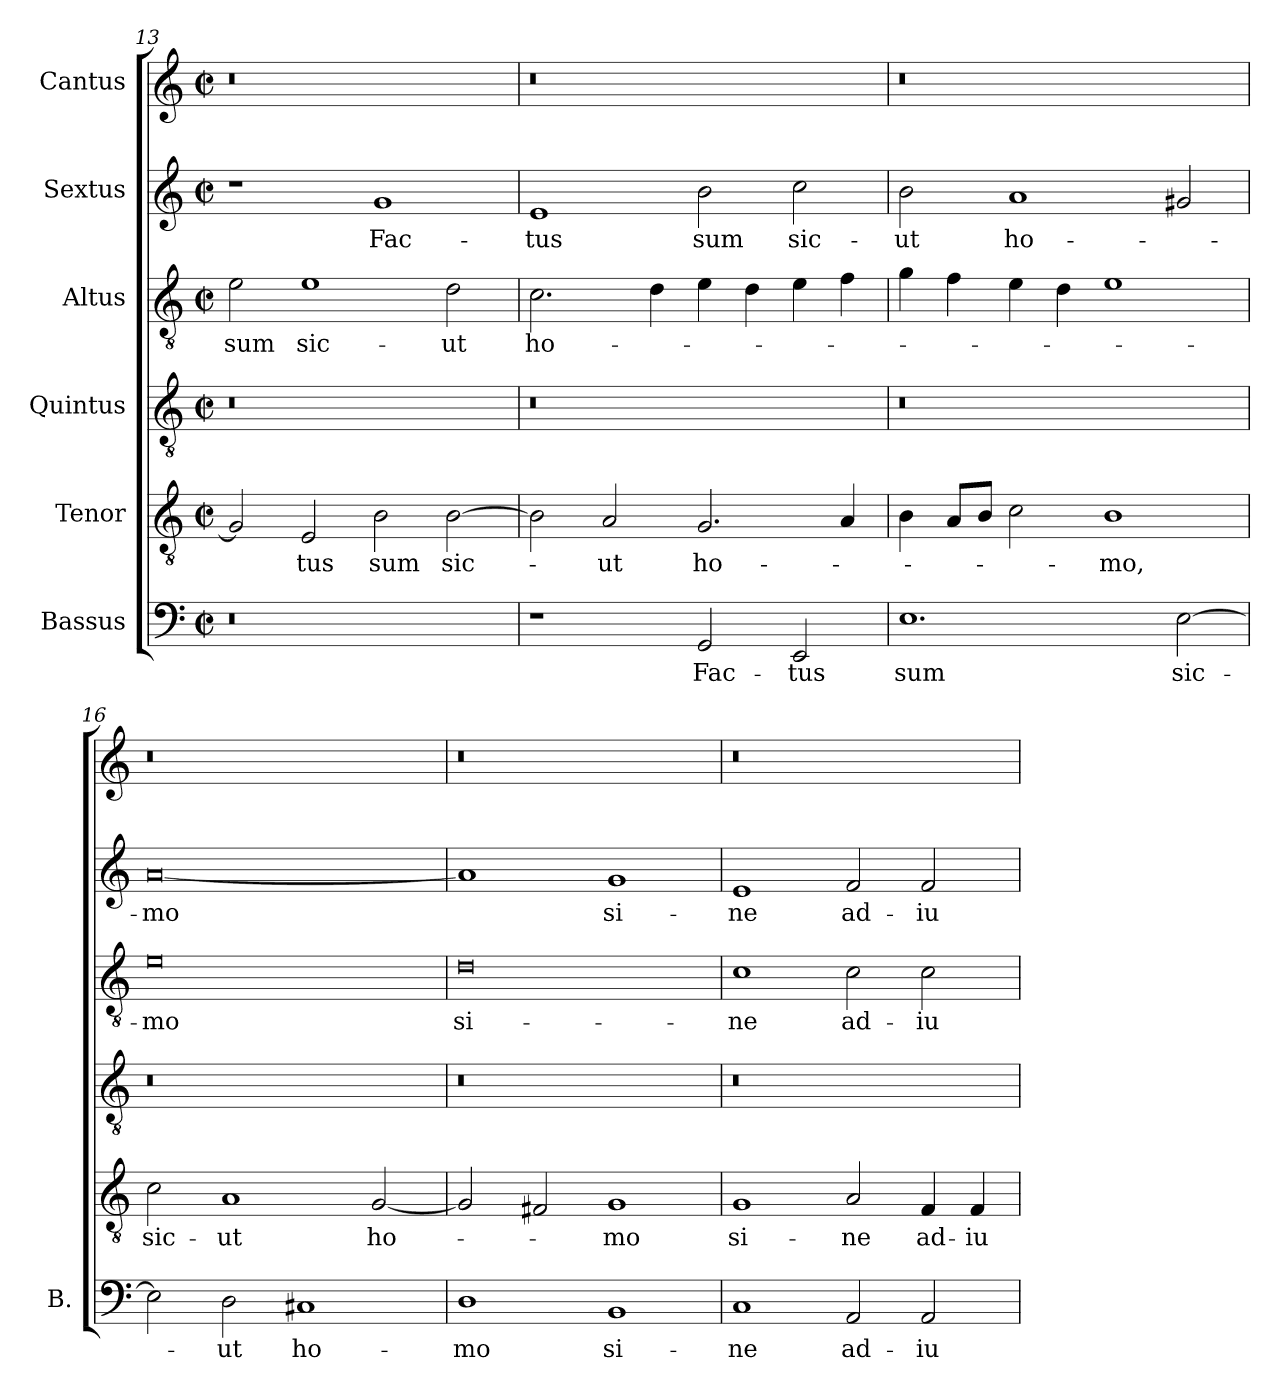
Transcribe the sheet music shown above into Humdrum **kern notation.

**kern	**text	**kern	**text	**kern	**kern	**text	**kern	**text	**kern
*part6	*part6	*part5	*part5	*part4	*part3	*part3	*part2	*part2	*part1
*staff6	*staff6	*staff5	*staff5	*staff4	*staff3	*staff3	*staff2	*staff2	*staff1
*I"Bassus	*	*I"Tenor	*	*I"Quintus	*I"Altus	*	*I"Sextus	*	*I"Cantus
*I'B.	*	*	*	*	*	*	*	*	*
*clefF4	*	*clefGv2	*	*clefGv2	*clefGv2	*	*clefG2	*	*clefG2
*k[]	*	*k[]	*	*k[]	*k[]	*	*k[]	*	*k[]
*C:	*	*C:	*	*C:	*C:	*	*C:	*	*C:
*M2/2	*	*M2/2	*	*M2/2	*M2/2	*	*M2/2	*	*M2/2
*met(c|)	*	*met(c|)	*	*met(c|)	*met(c|)	*	*met(c|)	*	*met(c|)
=13	=13	=13	=13	=13	=13	=13	=13	=13	=13
!LO:N:vis=0	!	!	!	!LO:N:vis=0	!	!	!	!	!LO:N:vis=0
1r	.	2G/]	.	1r	2e\	sum	1r	.	1r
.	.	2E/	-tus	.	1e\	sic-	.	.	.
1ryy	.	2B\	sum	1ryy	.	.	1g/	Fac-	1ryy
.	.	[2B\	sic-	.	2d\	-ut	.	.	.
=14	=14	=14	=14	=14	=14	=14	=14	=14	=14
!	!	!	!	!LO:N:vis=0	!	!	!	!	!LO:N:vis=0
1r	.	2B\]	.	1r	2.c\	ho-	1e/	-tus	1r
.	.	2A/	-ut	.	.	.	.	.	.
.	.	.	.	.	4d\	.	.	.	.
2GG/	Fac-	2.G/	ho-	1ryy	4e\	.	2b\	sum	1ryy
.	.	.	.	.	4d\	.	.	.	.
2EE/	-tus	.	.	.	4e\	.	2cc\	sic-	.
.	.	4A/	.	.	4f\	.	.	.	.
=15	=15	=15	=15	=15	=15	=15	=15	=15	=15
!	!	!	!	!LO:N:vis=0	!	!	!	!	!LO:N:vis=0
1.E\	sum	4B\	.	1r	4g\	.	2b\	-ut	1r
.	.	8A/L	.	.	4f\	.	.	.	.
.	.	8B/J	.	.	.	.	.	.	.
.	.	2c\	.	.	4e\	.	1a/	ho-	.
.	.	.	.	.	4d\	.	.	.	.
.	.	1B\	-mo,	1ryy	1e\	.	.	.	1ryy
[2E\	sic-	.	.	.	.	.	2g#X/	.	.
=16	=16	=16	=16	=16	=16	=16	=16	=16	=16
!	!	!	!	!LO:N:vis=0	!	!	!	!	!LO:N:vis=0
2E\]	.	2c\	sic-	1r	0e\	-mo	[0a/	-mo	1r
2D\	-ut	1A/	-ut	.	.	.	.	.	.
1C#X/	ho-	.	.	1ryy	.	.	.	.	1ryy
.	.	[2G/	ho-	.	.	.	.	.	.
=17	=17	=17	=17	=17	=17	=17	=17	=17	=17
!	!	!	!	!LO:N:vis=0	!	!	!	!	!LO:N:vis=0
1D\	-mo	2G/]	.	1r	0d\	si-	1a/]	.	1r
.	.	2F#X/	.	.	.	.	.	.	.
1BB/	si-	1G/	-mo	1ryy	.	.	1g/	si-	1ryy
=18	=18	=18	=18	=18	=18	=18	=18	=18	=18
!	!	!	!	!LO:N:vis=0	!	!	!	!	!LO:N:vis=0
1C/	-ne	1G/	si-	1r	1c\	-ne	1e/	-ne	1r
2AA/	ad-	2A/	-ne	1ryy	2c\	ad-	2f/	ad-	1ryy
2AA/	-iu-	4F/	ad-	.	2c\	-iu-	2f/	-iu-	.
.	.	4F/	-iu-	.	.	.	.	.	.
=	=	=	=	=	=	=	=	=	=
*-	*-	*-	*-	*-	*-	*-	*-	*-	*-
